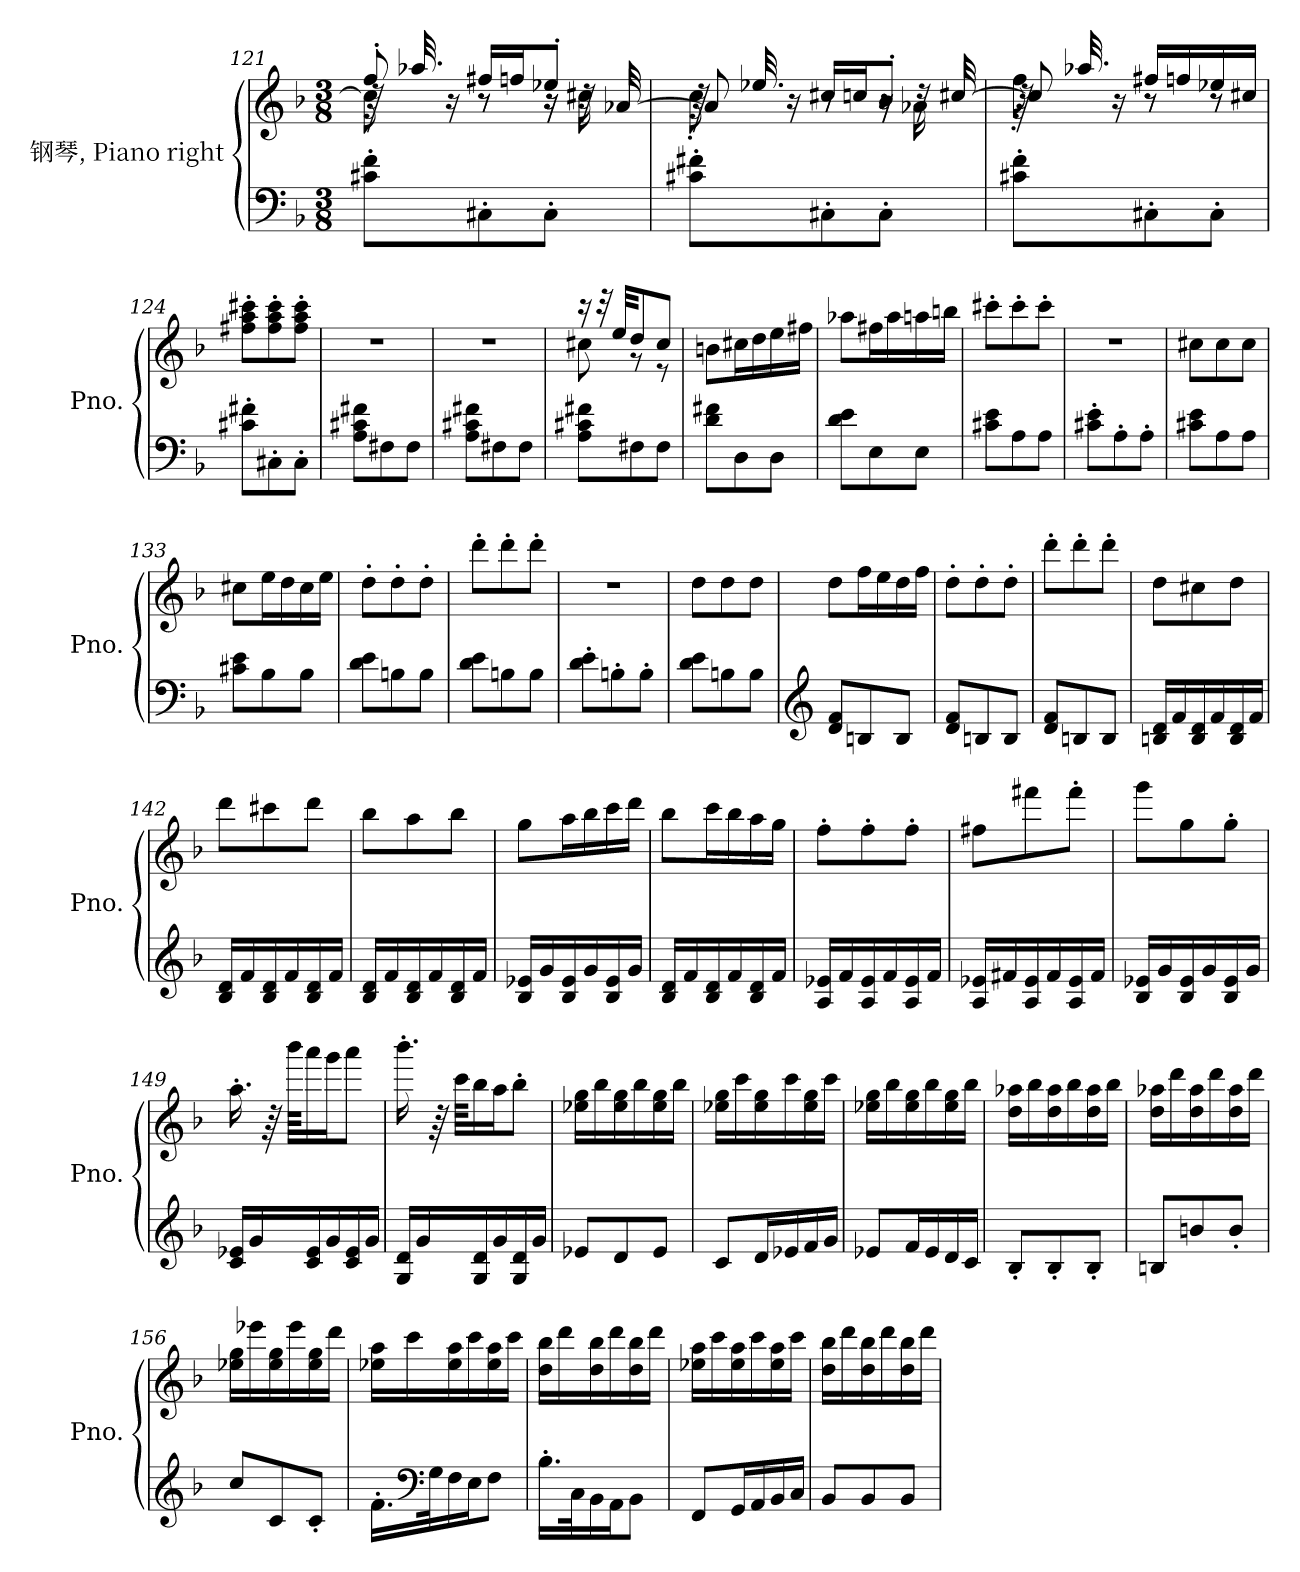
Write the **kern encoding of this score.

**kern	**kern
*part1	*part1
*staff2	*staff1
*I"钢琴, Piano right	*
*I'Pno.	*
*clefF4	*clefG2
*k[b-]	*k[b-]
*M3/8	*M3/8
*MM127	*MM127
=121	=121
*	*^
*	*	*^
8c#X\' 8f\'L	64r	8cc#\]	8ff'/
.	32.aa-X/	.	.
.	16r	.	.
*	*MM130	*	*
8C#X'\	16ff#X/LL	8r	8r
.	16ffn/J	.	.
*	*MM126	*	*
8C#'\J	8ee-X'/J	16r	16r
.	.	16cc#X\	32r
.	.	.	[32a-X/
!!LO:LB:g=z	!!	!!
=122	=122	=122	=122
*	*MM129	*	*
8c#X\' 8f#X\'L	64r	8cc'\	8a-/]
.	32.ee-X/	.	.
.	16r	.	.
*	*MM130	*	*
8C#X'\	16cc#X/LL	8r	8r
.	16ccn/J	.	.
*	*MM125	*	*
8C#'\J	8b-'/J	16r	16r
.	.	16a-X\	32r
.	.	.	[32cc#X/
=123	=123	=123	=123
*	*MM123	*	*
8c#X\' 8f\'L	64r	8ff'\	8cc#/]
.	32.aa-X/	.	.
.	16r	.	.
*	*MM130	*	*
8C#X'\	16ff#X/LL	8r	8r
.	16ffn/	.	.
8C#'\J	16ee-X/	8r	8r
.	16cc#X/JJ	.	.
*	*v	*v	*v
=124	=124
8c#X\' 8f#X\'L	8ff#X\' 8aa\' 8ccc#X\'L
*	*MM123
8C#X'\	8ff#\' 8aa\' 8ccc#\'
*	*MM121
8C#'\J	8ff#\' 8aa\' 8ccc#\'J
=125	=125
*	*MM128
8A\ 8c#X\ 8f#X\L	4.r
8F#X\	.
8F#\J	.
!!LO:LB:g=z
=126	=126
*	*MM129
8A\ 8c#X\ 8f#X\L	4.r
8F#X\	.
8F#\J	.
=127	=127
*	*MM125
*	*^
8A\ 8c#X\ 8f#X\L	16r	8cc#X\
.	32r	.
*	*MM138	*
.	32ee/KKL	.
*	*MM127	*
8F#X\	8dd/	8r
8F#\J	8cc#/J	8r
*	*v	*v
=128	=128
*	*MM130
8d\ 8f#X\L	8bn\L
*	*MM131
8D\	16cc#X\L
.	16dd\
8D\J	16ee\
.	16ff#X\JJ
=129	=129
*	*MM130
8d\ 8e\L	8aa-X\L
*	*MM131
8E\	16ff#X\L
.	16aa-\
*	*MM128
8E\J	16aan\
.	16bbn\JJ
=130	=130
*	*MM129
8c#X\ 8e\L	8ccc#X'\L
8A\	8ccc#'\
*	*MM126
8A\J	8ccc#'\J
=131	=131
*	*MM124
8c#X\' 8e\'L	4.r
8A'\	.
8A'\J	.
=132	=132
*	*MM127
8c#X\ 8e\L	8cc#X\L
8A\	8cc#\
8A\J	8cc#\J
!!LO:LB:g=z
=133	=133
*	*MM130
8c#X\ 8e\L	8cc#X\L
8B-\	16ee\L
.	16dd\
8B-\J	16cc#\
.	16ee\JJ
=134	=134
*	*MM128
8d\ 8e\L	8dd'\L
*	*MM131
8Bn\	8dd'\
*	*MM125
8B\J	8dd'\J
=135	=135
*	*MM126
8d\ 8e\L	8ddd'\L
8Bn\	8ddd'\
8B\J	8ddd'\J
=136	=136
*	*MM124
8d\' 8e\'L	4.r
8Bn'\	.
8B'\J	.
=137	=137
*	*MM127
8d\ 8e\L	8dd\L
8Bn\	8dd\
8B\J	8dd\J
=138	=138
*clefG2	*
*	*MM130
8d/ 8f/L	8dd\L
*	*MM131
8Bn/	16ff\L
.	16ee\
8B/J	16dd\
.	16ff\JJ
=139	=139
*	*MM128
8d/ 8f/L	8dd'\L
*	*MM132
8Bn/	8dd'\
*	*MM119
8B/J	8dd'\J
!!LO:LB:g=z
=140	=140
*	*MM124
8d/ 8f/L	8ddd'\L
*	*MM122
8Bn/	8ddd'\
*	*MM119
8B/J	8ddd'\J
=141	=141
*	*MM128
16Bn/ 16d/LL	8dd\L
16f/	.
16B/ 16d/	8cc#X\
16f/	.
*	*MM125
16B/ 16d/	8dd\J
16f/JJ	.
=142	=142
*	*MM129
16B-/ 16d/LL	8ddd\L
16f/	.
16B-/ 16d/	8ccc#X\
16f/	.
*	*MM125
16B-/ 16d/	8ddd\J
16f/JJ	.
=143	=143
*	*MM130
16B-/ 16d/LL	8bb-\L
16f/	.
16B-/ 16d/	8aa\
16f/	.
16B-/ 16d/	8bb-\J
16f/JJ	.
=144	=144
*	*MM131
16B-/ 16e-X/LL	8gg\L
16g/	.
*	*MM133
16B-/ 16e-/	16aa\L
16g/	16bb-\
16B-/ 16e-/	16ccc\
16g/JJ	16ddd\JJ
=145	=145
*	*MM130
16B-/ 16d/LL	8bb-\L
16f/	.
*	*MM131
16B-/ 16d/	16ccc\L
16f/	16bb-\
16B-/ 16d/	16aa\
16f/JJ	16gg\JJ
!!LO:LB:g=z
=146	=146
*	*MM128
16A/ 16e-X/LL	8ff'\L
16f/	.
16A/ 16e-/	8ff'\
16f/	.
*	*MM125
16A/ 16e-/	8ff'\J
16f/JJ	.
=147	=147
*	*MM128
16A/ 16e-X/LL	8ff#X\L
16f#X/	.
16A/ 16e-/	8fff#X\
16f#/	.
*	*MM126
16A/ 16e-/	8fff#'\J
16f#/JJ	.
=148	=148
*	*MM128
16B-/ 16e-X/LL	8ggg\L
16g/	.
16B-/ 16e-/	8gg\
16g/	.
16B-/ 16e-/	8gg'\J
16g/JJ	.
=149	=149
16c/ 16e-X/LL	16.aa'\
16g/	.
.	64r
.	64bbb-\KKLL
*	*MM131
16c/ 16e-/	16aaa\
16g/	16ggg\J
*	*MM130
16c/ 16e-/	8aaa\J
16g/JJ	.
=150	=150
16G/ 16d/LL	16.bbb-'\
16g/	.
.	64r
.	64ccc\KKLL
*	*MM131
16G/ 16d/	16bb-\
16g/	16aa\J
*	*MM123
16G/ 16d/	8bb-'\J
16g/JJ	.
!!LO:PB:g=z
=151	=151
*	*MM128
8e-X/L	16ee-X\ 16gg\LL
.	16bb-\
8d/	16ee-\ 16gg\
.	16bb-\
8e-/J	16ee-\ 16gg\
.	16bb-\JJ
=152	=152
*	*MM130
8c/L	16ee-X\ 16gg\LL
.	16ccc\
*	*MM131
16d/L	16ee-\ 16gg\
16e-X/	16ccc\
16f/	16ee-\ 16gg\
16g/JJ	16ccc\JJ
=153	=153
*	*MM130
8e-X/L	16ee-X\ 16gg\LL
.	16bb-\
*	*MM131
16f/L	16ee-\ 16gg\
16e-/	16bb-\
16d/	16ee-\ 16gg\
16c/JJ	16bb-\JJ
=154	=154
*	*MM128
8B-'/L	16dd\ 16aa-X\LL
.	16bb-\
8B-'/	16dd\ 16aa-\
.	16bb-\
*	*MM126
8B-'/J	16dd\ 16aa-\
.	16bb-\JJ
=155	=155
*	*MM128
8Bn/L	16dd\ 16aa-X\LL
.	16ddd\
8bn/	16dd\ 16aa-\
.	16ddd\
*	*MM125
8b'/J	16dd\ 16aa-\
.	16ddd\JJ
!!LO:LB:g=z
=156	=156
*	*MM128
8cc/L	16ee-X\ 16gg\LL
.	16eee-X\
8c/	16ee-\ 16gg\
.	16eee-\
8c'/J	16ee-\ 16gg\
.	16ddd\JJ
=157	=157
16.f'\LL	16ee-X\ 16aa\LL
.	16ccc\
*clefF4	*
32G\K	.
*	*MM131
16F\	16ee-\ 16aa\
16E\J	16ccc\
*	*MM121
8F\J	16ee-\ 16aa\
.	16ccc\JJ
=158	=158
*	*MM129
16.B-'\LL	16dd\ 16bb-\LL
.	16ddd\
32C\K	.
*	*MM131
16BB-\	16dd\ 16bb-\
16AA\J	16ddd\
*	*MM118
8BB-\J	16dd\ 16bb-\
.	16ddd\JJ
=159	=159
*	*MM130
8FF/L	16ee-X\ 16aa\LL
.	16ccc\
*	*MM131
16GG/L	16ee-\ 16aa\
16AA/	16ccc\
16BB-/	16ee-\ 16aa\
16C/JJ	16ccc\JJ
=160	=160
*	*MM127
8BB-/L	16dd\ 16bb-\LL
.	16ddd\
8BB-/	16dd\ 16bb-\
.	16ddd\
*	*MM123
8BB-/J	16dd\ 16bb-\
.	16ddd\JJ
=	=
*-	*-
